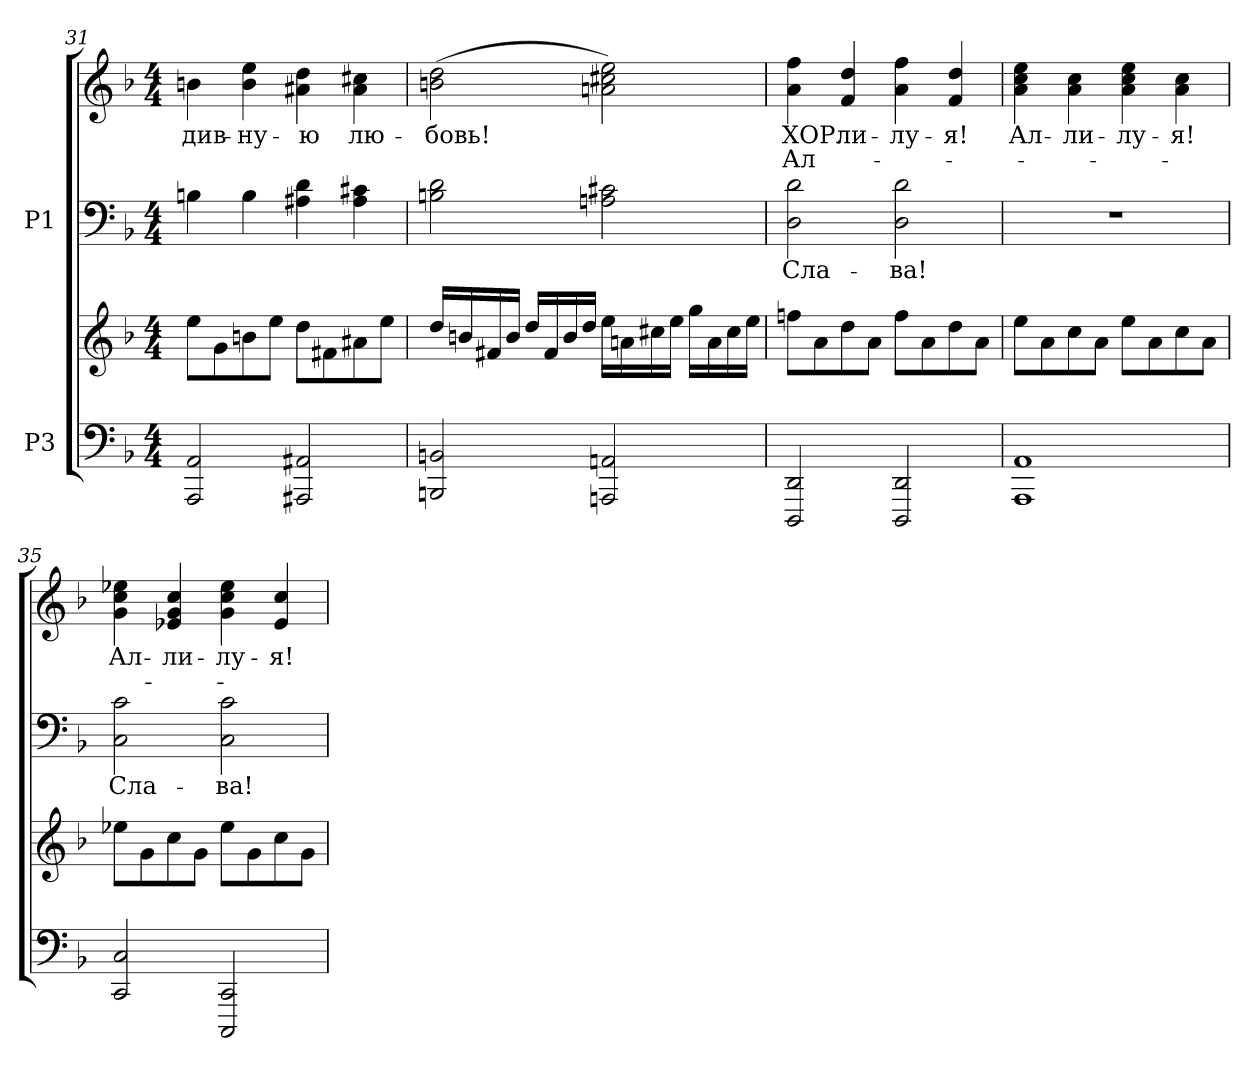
**kern	**kern	**kern	**text	**kern	**text	**text
*part2	*part2	*part1	*part1	*part1	*part1	*part1
*staff4	*staff3	*staff2	*staff2	*staff1	*staff1	*staff1
*I"P3	*	*I"P1	*	*	*	*
*clefF4	*clefG2	*clefF4	*	*clefG2	*	*
*k[b-]	*k[b-]	*k[b-]	*	*k[b-]	*	*
*F:	*F:	*F:	*	*F:	*	*
*M4/4	*M4/4	*M4/4	*	*M4/4	*	*
=31	=31	=31	=31	=31	=31	=31
!	!	!	!	!	!LO:LY:b:color=#000000	!
2AAAi/ 2AAi	8eei\L	4Bni\	.	4bni\	див-	.
.	8gi\	.	.	.	.	.
!	!	!	!	!	!LO:LY:b:color=#000000	!
.	8bni\	4Bi\	.	4bi\ 4eei	-ну-	.
.	8eei\J	.	.	.	.	.
!	!	!	!	!	!LO:LY:b:color=#000000	!
2AAA#Xi/ 2AA#Xi	8ddi\L	4A#Xi\ 4di	.	4a#Xi\ 4ddi	-ю	.
.	8f#Xi\	.	.	.	.	.
!	!	!	!	!	!LO:LY:b:color=#000000	!
.	8a#Xi\	4A#i\ 4c#Xi	.	4a#i\ 4cc#Xi	лю-	.
.	8eei\J	.	.	.	.	.
!!LO:LB:g=z
=32	=32	=32	=32	=32	=32	=32
!	!	!	!	!	!LO:LY:b:color=#000000	!
2BBBni/ 2BBni	16ddi/LL	2Bni\ 2di	.	(2bni\ 2ddi	-бовь!	.
.	16bni/	.	.	.	.	.
.	16f#Xi/	.	.	.	.	.
.	16bi/JJ	.	.	.	.	.
.	16ddi/LL	.	.	.	.	.
.	16f#i/	.	.	.	.	.
.	16bi/	.	.	.	.	.
.	16ddi/JJ	.	.	.	.	.
2AAAni/ 2AAni	16eei\LL	2Ani\ 2c#Xi	.	2ani\ 2cc#Xi 2eei)	.	.
.	16ani\	.	.	.	.	.
.	16cc#Xi\	.	.	.	.	.
.	16eei\JJ	.	.	.	.	.
.	16ggi\LL	.	.	.	.	.
.	16ai\	.	.	.	.	.
.	16cc#i\	.	.	.	.	.
.	16eei\JJ	.	.	.	.	.
=33	=33	=33	=33	=33	=33	=33
!	!	!	!LO:LY:a:color=#000000	!	!	!
!	!	!	!	!	!LO:LY:a:color=#000000	!LO:LY:b:color=#000000
2DDDi/ 2DDi	8ffni\L	2Di\ 2di	Сла-	4ai\ 4ffi	ХОР.	Ал-
.	8ai\	.	.	.	.	.
!	!	!	!	!	!LO:LY:b:color=#000000	!
.	8ddi\	.	.	4fi/ 4ddi	-ли-	.
.	8ai\J	.	.	.	.	.
!	!	!	!LO:LY:a:color=#000000	!	!	!
!	!	!	!	!	!LO:LY:b:color=#000000	!
2DDDi/ 2DDi	8ffi\L	2Di\ 2di	-ва!	4ai\ 4ffi	-лу-	.
.	8ai\	.	.	.	.	.
!	!	!	!	!	!LO:LY:b:color=#000000	!
.	8ddi\	.	.	4fi/ 4ddi	-я!	.
.	8ai\J	.	.	.	.	.
=34	=34	=34	=34	=34	=34	=34
!	!	!	!	!	!LO:LY:b:color=#000000	!
1AAAi 1AAi	8eei\L	1r	.	4ai\ 4cci 4eei	Ал-	.
.	8ai\	.	.	.	.	.
!	!	!	!	!	!LO:LY:b:color=#000000	!
.	8cci\	.	.	4ai\ 4cci	-ли-	.
.	8ai\J	.	.	.	.	.
!	!	!	!	!	!LO:LY:b:color=#000000	!
.	8eei\L	.	.	4ai\ 4cci 4eei	-лу-	.
.	8ai\	.	.	.	.	.
!	!	!	!	!	!LO:LY:b:color=#000000	!
.	8cci\	.	.	4ai\ 4cci	-я!	.
.	8ai\J	.	.	.	.	.
!!LO:PB:g=z
=35	=35	=35	=35	=35	=35	=35
!	!	!	!LO:LY:a:color=#000000	!	!	!
!	!	!	!	!	!LO:LY:b:color=#000000	!
2CCi/ 2Ci	8ee-Xi\L	2Ci\ 2ci	Сла-	4gi\ 4cci 4ee-Xi	Ал-	.
.	8gi\	.	.	.	.	.
!	!	!	!	!	!LO:LY:b:color=#000000	!
.	8cci\	.	.	4e-Xi/ 4gi 4cci	-ли-	.
.	8gi\J	.	.	.	.	.
!	!	!	!LO:LY:a:color=#000000	!	!	!
!	!	!	!	!	!LO:LY:b:color=#000000	!
2CCCi/ 2CCi	8ee-i\L	2Ci\ 2ci	-ва!	4gi\ 4cci 4ee-i	-лу-	.
.	8gi\	.	.	.	.	.
!	!	!	!	!	!LO:LY:b:color=#000000	!
.	8cci\	.	.	4e-i/ 4cci	-я!	.
.	8gi\J	.	.	.	.	.
=	=	=	=	=	=	=
*-	*-	*-	*-	*-	*-	*-
